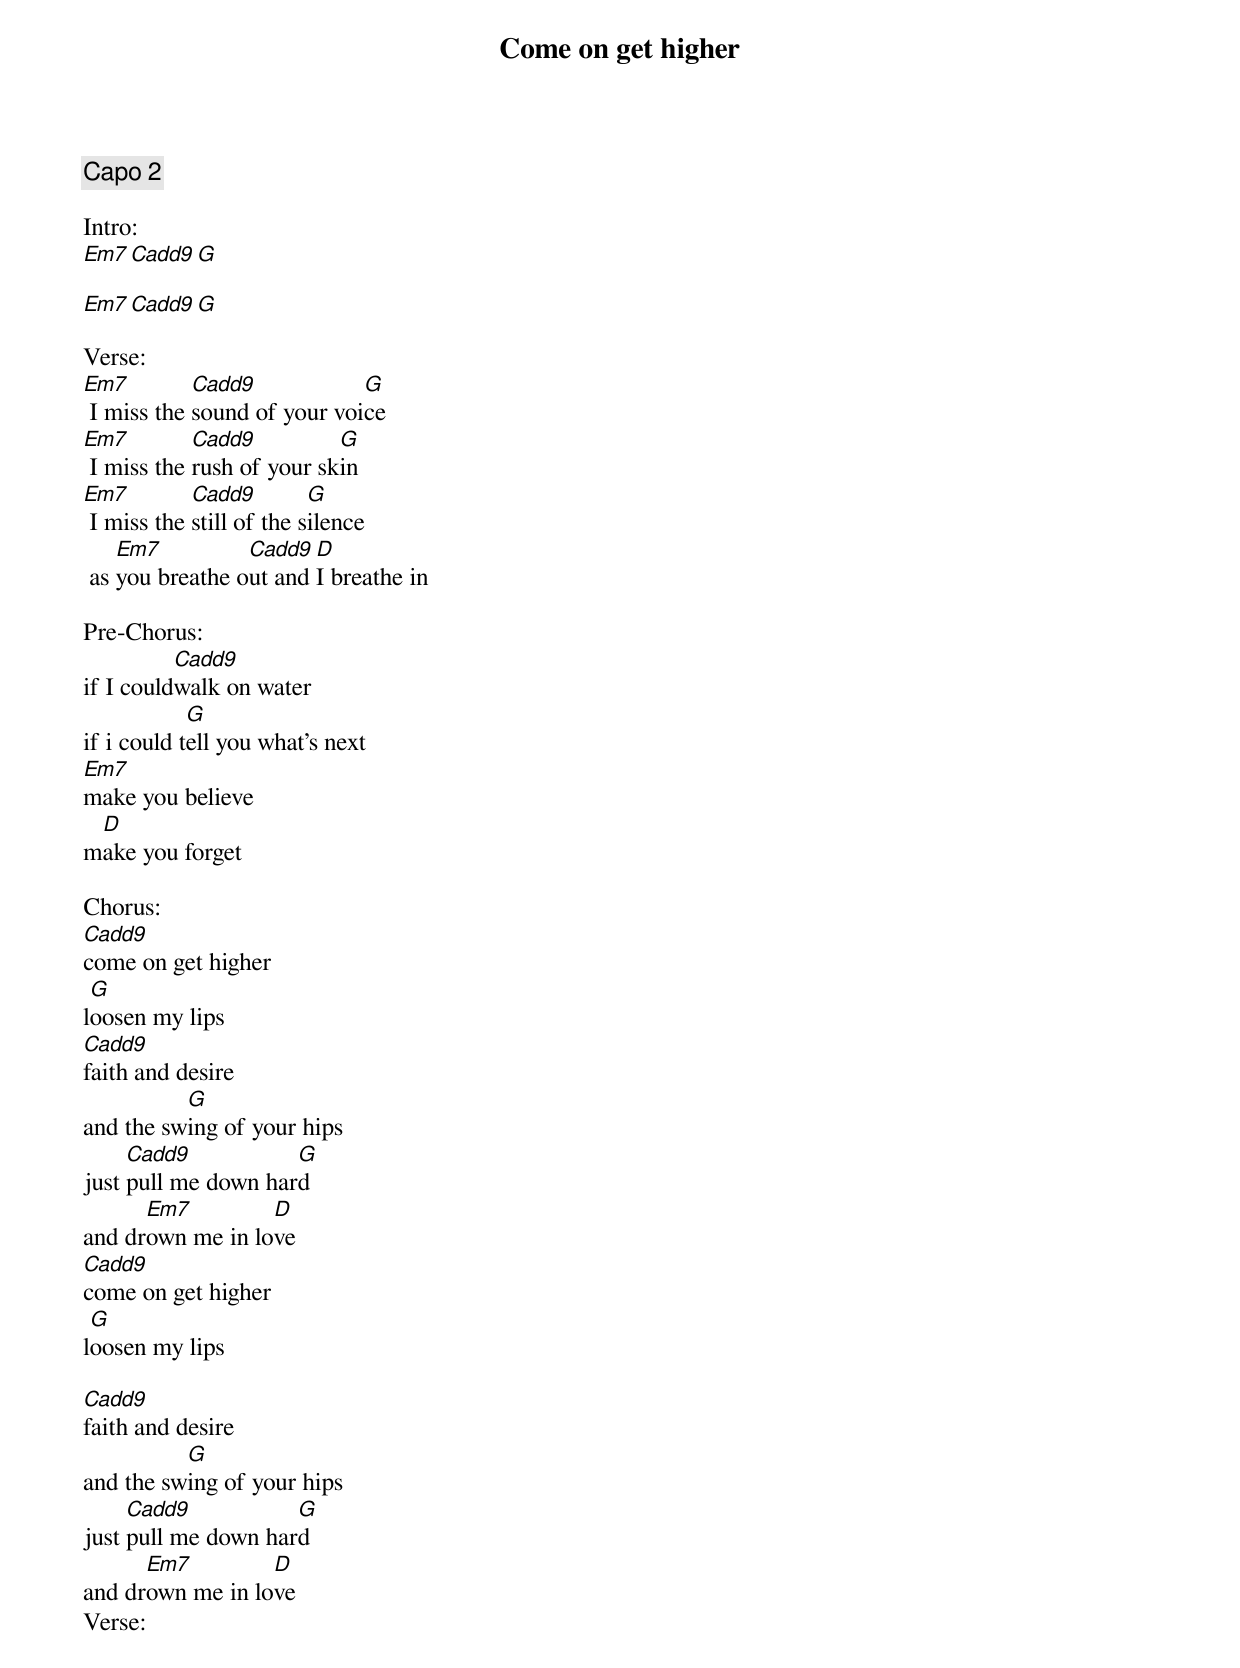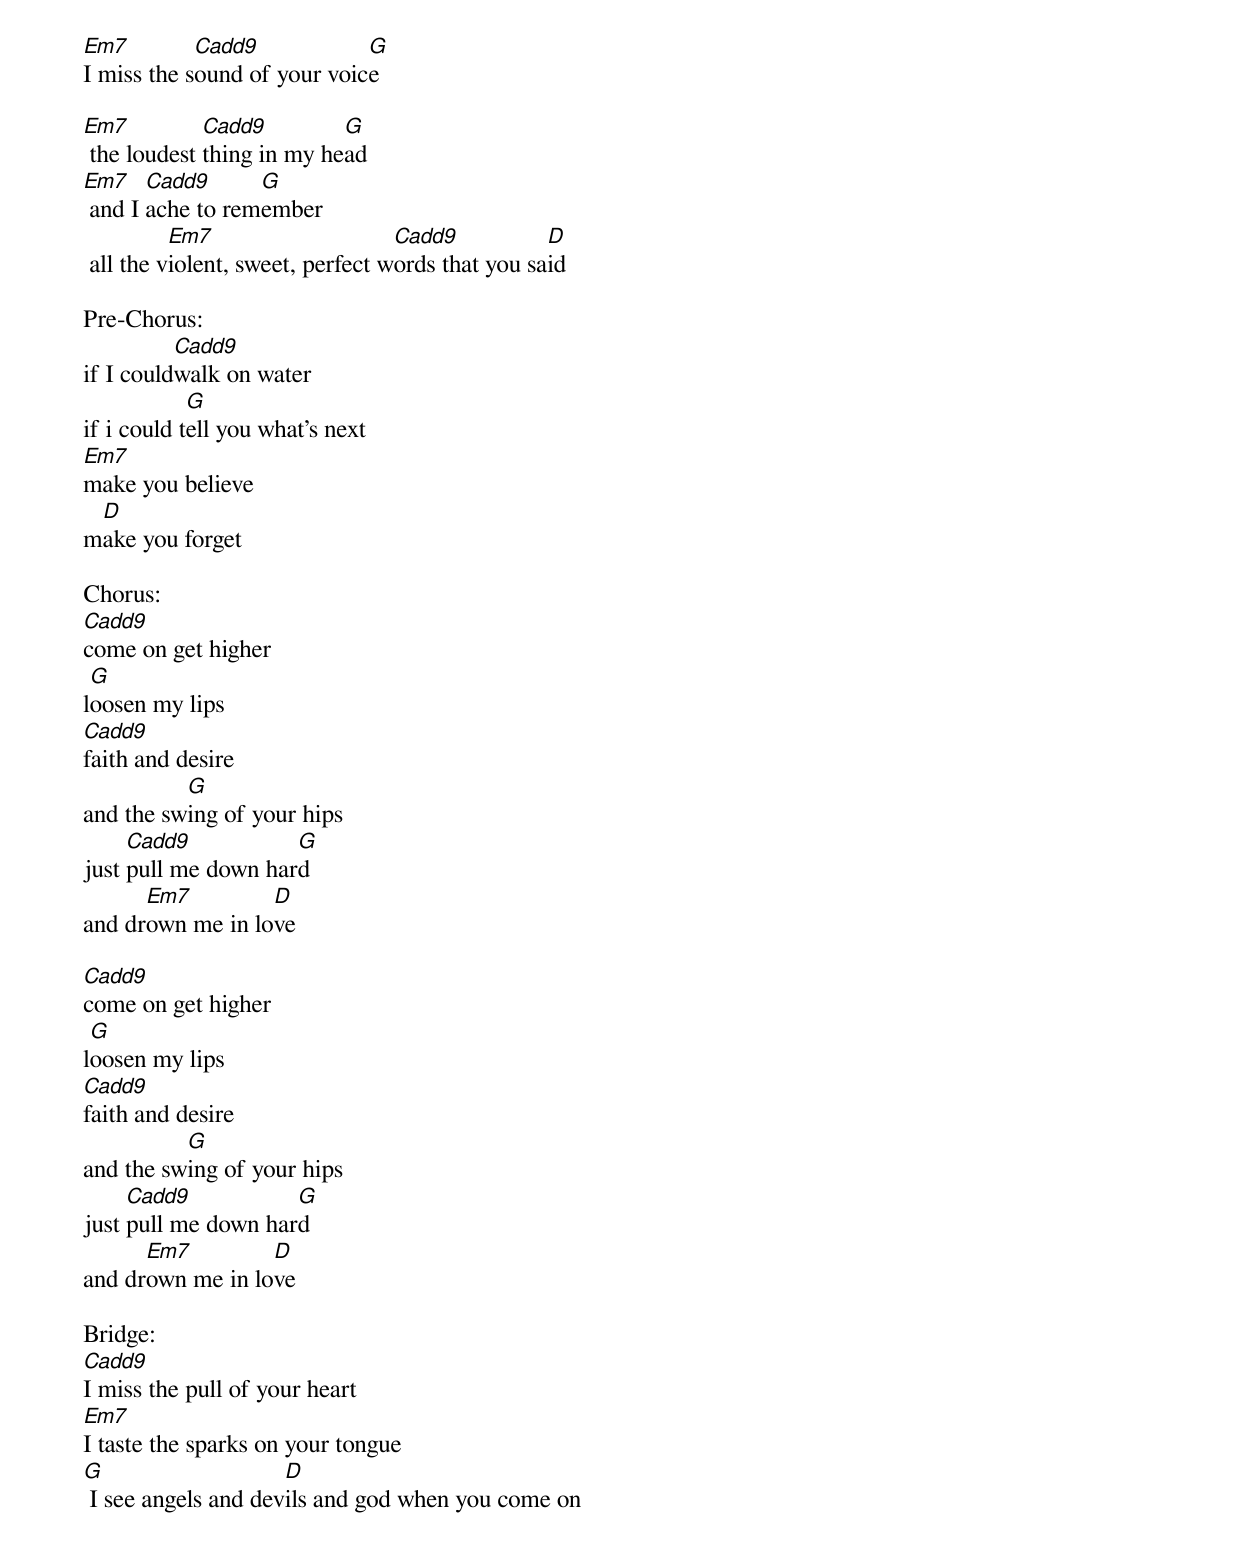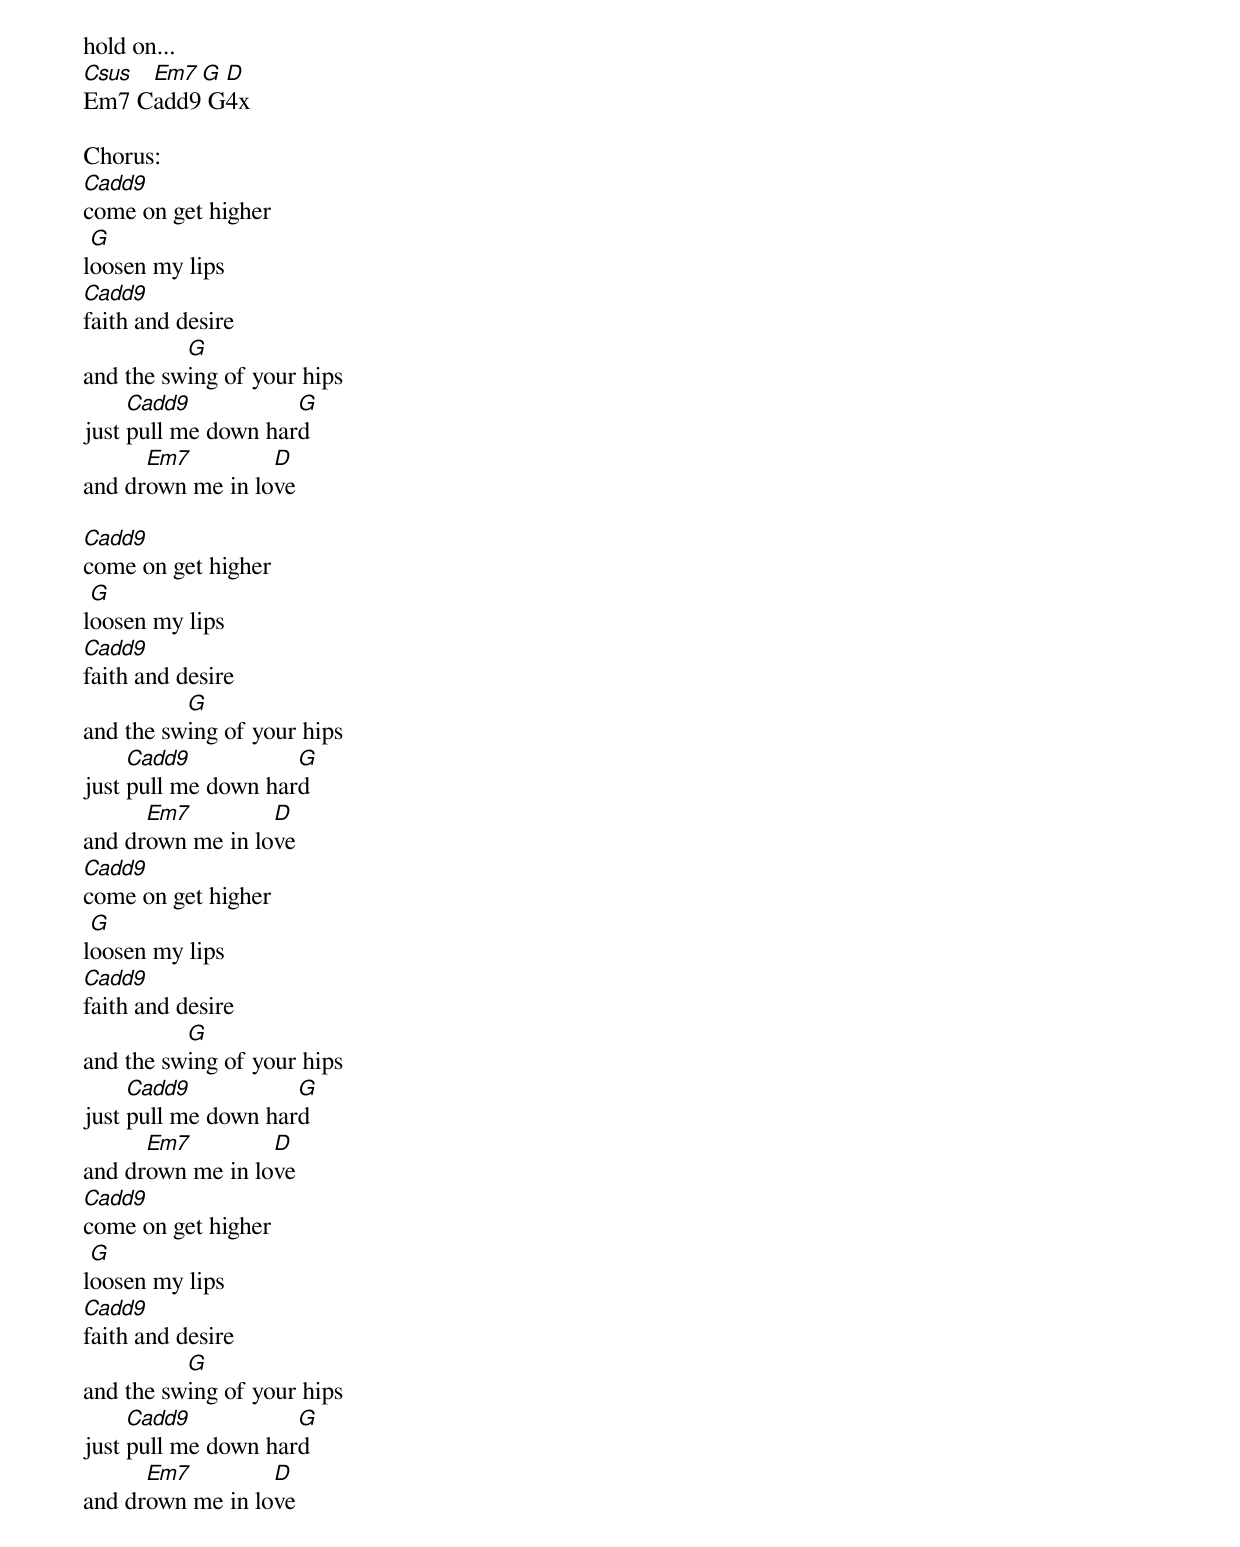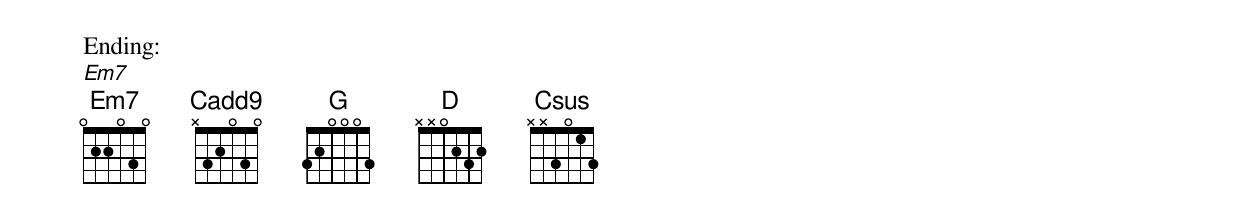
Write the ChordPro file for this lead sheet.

{title:Come on get higher}
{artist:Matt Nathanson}
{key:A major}
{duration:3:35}
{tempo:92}
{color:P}

{comment: Capo 2}

Intro:
[Em7][Cadd9][G]

[Em7][Cadd9][G]

Verse:
[Em7] I miss the [Cadd9]sound of your voi[G]ce
[Em7] I miss the [Cadd9]rush of your sk[G]in
[Em7] I miss the [Cadd9]still of the s[G]ilence
 as [Em7]you breathe o[Cadd9]ut and [D]I breathe in

Pre-Chorus:
if I could[Cadd9]walk on water
if i could t[G]ell you what's next
[Em7]make you believe
m[D]ake you forget

Chorus:
[Cadd9]come on get higher
l[G]oosen my lips
[Cadd9]faith and desire
and the sw[G]ing of your hips
just [Cadd9]pull me down har[G]d
and dr[Em7]own me in lo[D]ve
[Cadd9]come on get higher
l[G]oosen my lips

[Cadd9]faith and desire
and the sw[G]ing of your hips
just [Cadd9]pull me down har[G]d
and dr[Em7]own me in lo[D]ve
Verse:
[Em7]I miss the s[Cadd9]ound of your voic[G]e

[Em7] the loudest [Cadd9]thing in my he[G]ad
[Em7] and I [Cadd9]ache to rem[G]ember
 all the v[Em7]iolent, sweet, perfect w[Cadd9]ords that you sa[D]id

Pre-Chorus:
if I could[Cadd9]walk on water
if i could t[G]ell you what's next
[Em7]make you believe
m[D]ake you forget

Chorus:
[Cadd9]come on get higher
l[G]oosen my lips
[Cadd9]faith and desire
and the sw[G]ing of your hips
just [Cadd9]pull me down har[G]d
and dr[Em7]own me in lo[D]ve

[Cadd9]come on get higher
l[G]oosen my lips
[Cadd9]faith and desire
and the sw[G]ing of your hips
just [Cadd9]pull me down har[G]d
and dr[Em7]own me in lo[D]ve

Bridge:
[Cadd9]I miss the pull of your heart
[Em7]I taste the sparks on your tongue
[G] I see angels and dev[D]ils and god when you come on
hold on...
[Csus]Em7 C[Em7]add9[G] G[D]4x

Chorus:
[Cadd9]come on get higher
l[G]oosen my lips
[Cadd9]faith and desire
and the sw[G]ing of your hips
just [Cadd9]pull me down har[G]d
and dr[Em7]own me in lo[D]ve

[Cadd9]come on get higher
l[G]oosen my lips
[Cadd9]faith and desire
and the sw[G]ing of your hips
just [Cadd9]pull me down har[G]d
and dr[Em7]own me in lo[D]ve
[Cadd9]come on get higher
l[G]oosen my lips
[Cadd9]faith and desire
and the sw[G]ing of your hips
just [Cadd9]pull me down har[G]d
and dr[Em7]own me in lo[D]ve
[Cadd9]come on get higher
l[G]oosen my lips
[Cadd9]faith and desire
and the sw[G]ing of your hips
just [Cadd9]pull me down har[G]d
and dr[Em7]own me in lo[D]ve

Ending:
[Em7]
